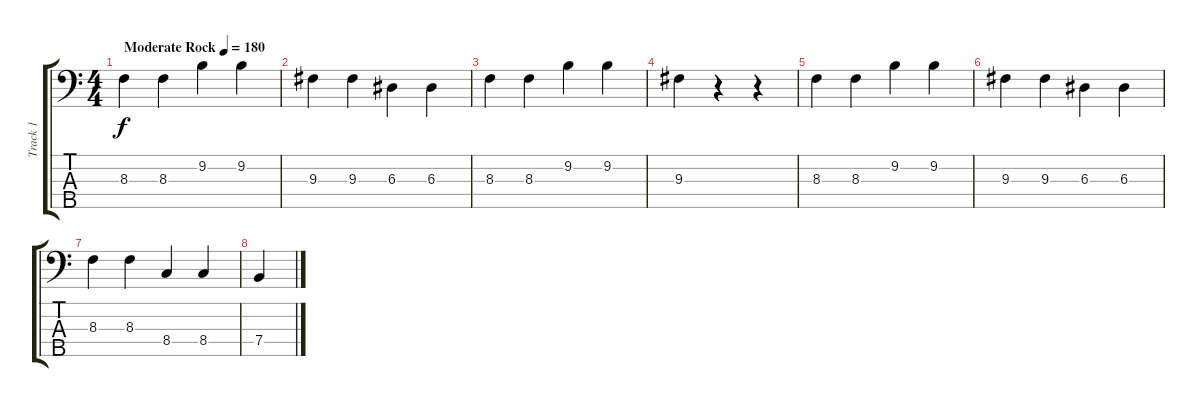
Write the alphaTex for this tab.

\track ("Track 1" "Track 1") {instrument electricbassfinger}
\staff {score tabs}
\tuning (G2 D2 A1 E1 B0) {hide}
\ts (4 4)
\tempo (180 "Moderate Rock")
\clef f4
\ks c
8.3.4{dy f instrument electricbassfinger} 8.3.4 9.2.4 9.2.4 |
9.3.4 9.3.4 6.3.4 6.3.4 |
8.3.4 8.3.4 9.2.4 9.2.4 |
9.3.4 r.4 r.4 |
8.3.4 8.3.4 9.2.4 9.2.4 |
9.3.4 9.3.4 6.3.4 6.3.4 |
8.3.4 8.3.4 8.4.4 8.4.4 |
7.4.4
